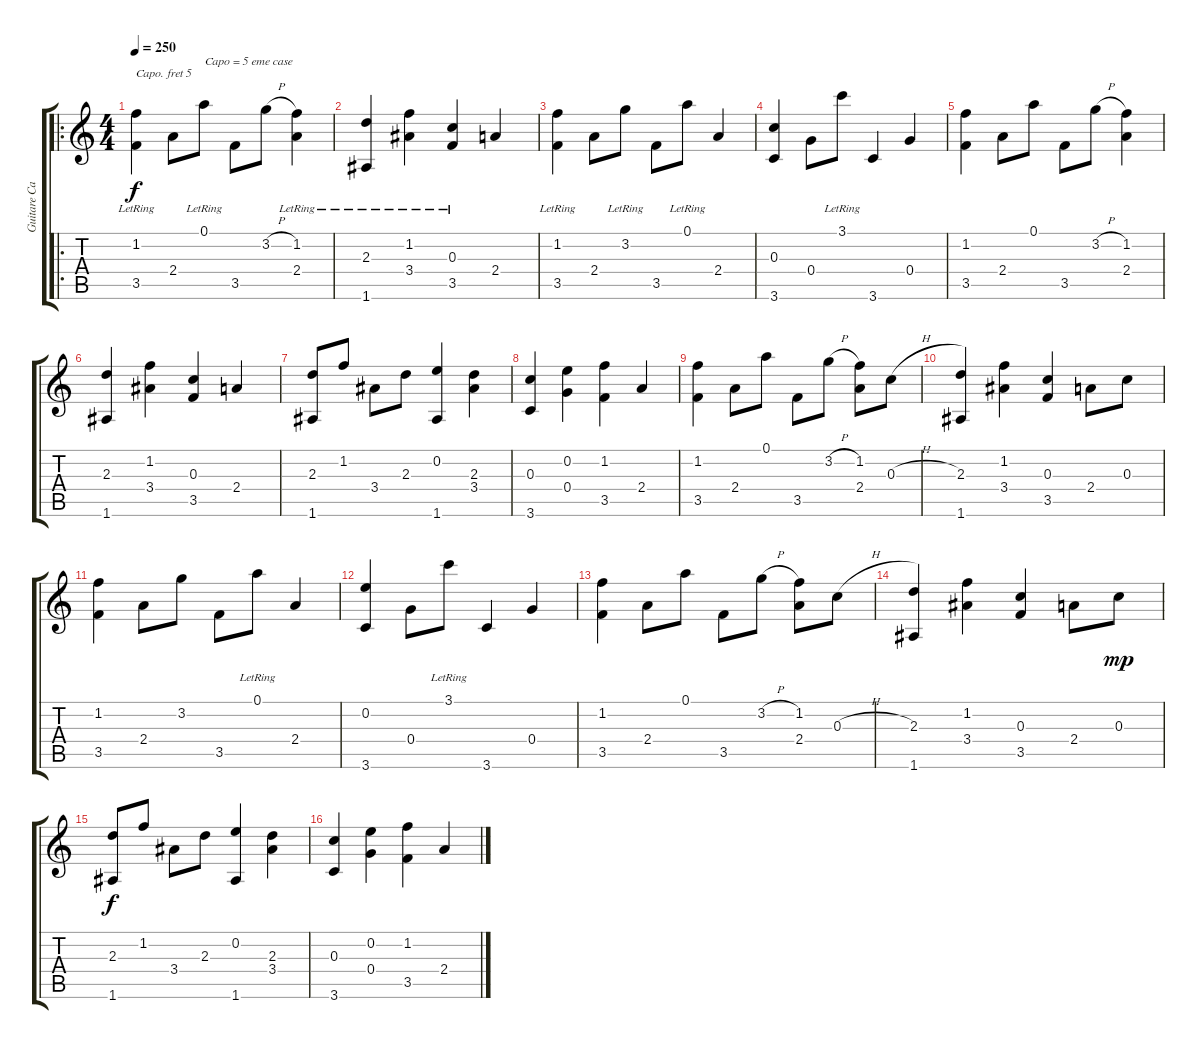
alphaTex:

\track ("Guitare Capo = 5" "Guitare Ca") {instrument acousticguitarsteel}
\staff {score tabs}
\capo 5
\tuning (E4 B3 G3 D3 A2 E2) {hide}
\ro
\ts (4 4)
\tempo 250
\clef g2
\ks c
(1.2{lr} 3.5).4{txt "                       Capo = 5 eme case" dy f instrument acousticguitarsteel} 2.4.8 0.1{lr}.8 3.5.8 3.2{h}.8 (1.2{lr} 2.4).4 |
(2.3{lr} 1.6).4 (1.2{lr} 3.4).4 (0.3{lr} 3.5).4 2.4.4 |
(1.2{lr} 3.5).4 2.4.8 3.2{lr}.8 3.5.8 0.1{lr}.8 2.4.4 |
(0.3 3.6).4 0.4.8 3.1{lr}.8 3.6.4 0.4.4 |
(1.2 3.5).4 2.4.8 0.1.8 3.5.8 3.2{h}.8 (1.2 2.4).4 |
(2.3 1.6).4 (1.2 3.4).4 (0.3 3.5).4 2.4.4 |
(2.3 1.6).8 1.2.8 3.4.8 2.3.8 (0.2 1.6).4 (2.3 3.4).4 |
(0.3 3.6).4 (0.2 0.4).4 (1.2 3.5).4 2.4.4 |
(1.2 3.5).4 2.4.8 0.1.8 3.5.8 3.2{h}.8 (1.2 2.4).8 0.3{h}.8 |
(2.3 1.6).4 (1.2 3.4).4 (0.3 3.5).4 2.4.8 0.3.8 |
(1.2 3.5).4 2.4.8 3.2.8 3.5.8 0.1{lr}.8 2.4.4 |
(0.2 3.6).4 0.4.8 3.1{lr}.8 3.6.4 0.4.4 |
(1.2 3.5).4 2.4.8 0.1.8 3.5.8 3.2{h}.8 (1.2 2.4).8 0.3{h}.8 |
(2.3 1.6).4 (1.2 3.4).4 (0.3 3.5).4 2.4.8 0.3.8{dy mp} |
(2.3 1.6).8{dy f} 1.2.8 3.4.8 2.3.8 (0.2 1.6).4 (2.3 3.4).4 |
(0.3 3.6).4 (0.2 0.4).4 (1.2 3.5).4 2.4.4
